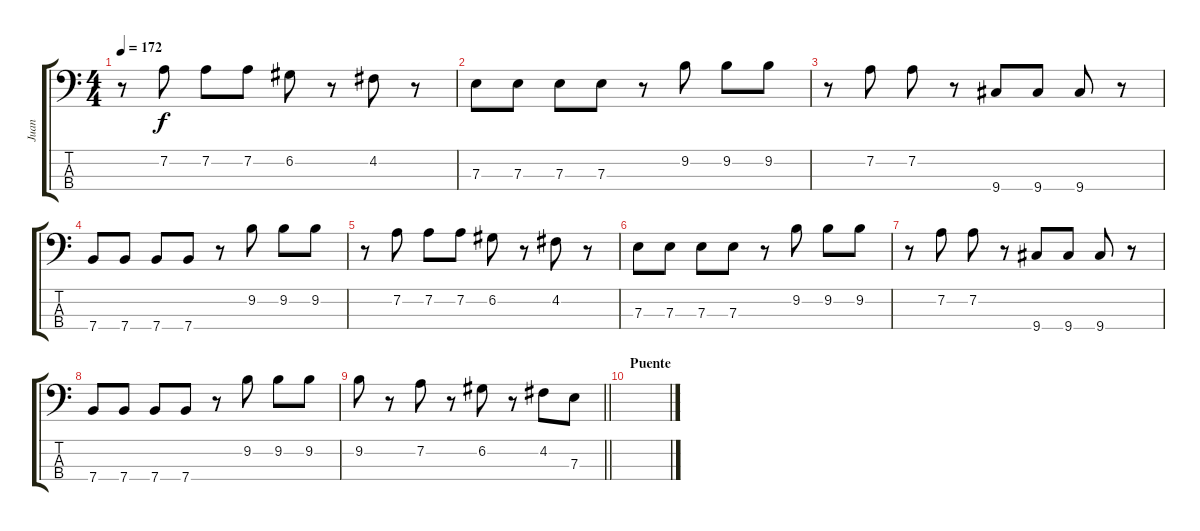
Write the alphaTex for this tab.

\track ("Juan" "Juan") {instrument electricbassfinger}
\staff {score tabs}
\tuning (G2 D2 A1 E1) {hide}
\ts (4 4)
\tempo 172
\clef f4
\ks c
r.8{dy f} 7.2.8 7.2.8 7.2.8 6.2.8 r.8 4.2.8 r.8 |
7.3.8 7.3.8 7.3.8 7.3.8 r.8 9.2.8 9.2.8 9.2.8 |
r.8 7.2.8 7.2.8 r.8 9.4.8 9.4.8 9.4.8 r.8 |
7.4.8 7.4.8 7.4.8 7.4.8 r.8 9.2.8 9.2.8 9.2.8 |
r.8 7.2.8 7.2.8 7.2.8 6.2.8 r.8 4.2.8 r.8 |
7.3.8 7.3.8 7.3.8 7.3.8 r.8 9.2.8 9.2.8 9.2.8 |
r.8 7.2.8 7.2.8 r.8 9.4.8 9.4.8 9.4.8 r.8 |
7.4.8 7.4.8 7.4.8 7.4.8 r.8 9.2.8 9.2.8 9.2.8 |
\barLineRight lightlight
9.2.8 r.8 7.2.8 r.8 6.2.8 r.8 4.2.8 7.3.8 |
\section ("" "Puente")
